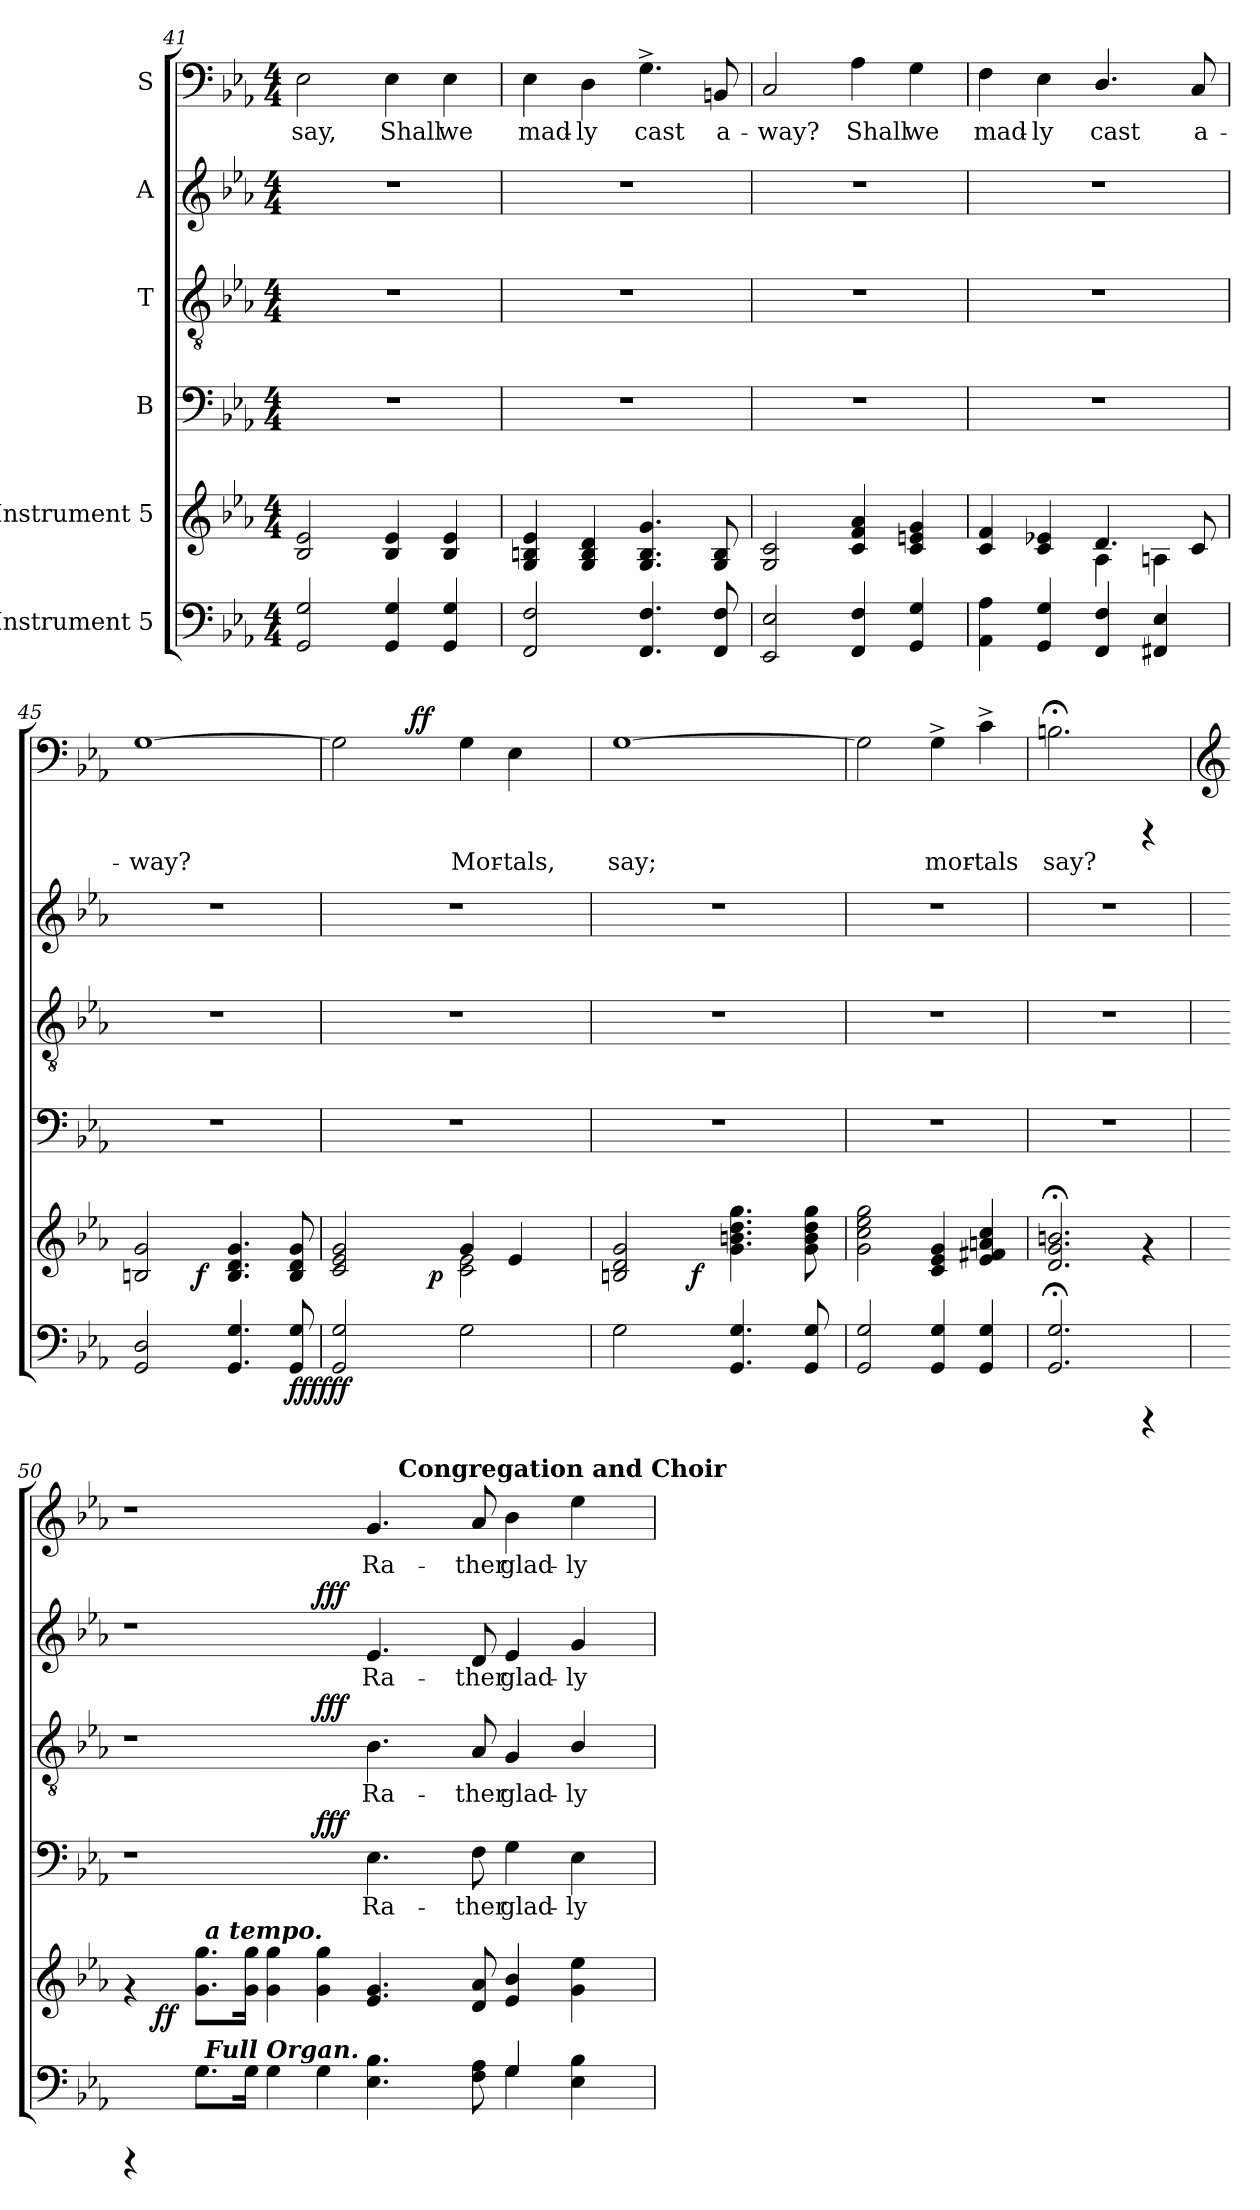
**kern	**dynam	**kern	**dynam	**kern	**text	**dynam	**kern	**text	**dynam	**kern	**text	**dynam	**kern	**text	**dynam
*part6	*part6	*part5	*part5	*part4	*part4	*part4	*part3	*part3	*part3	*part2	*part2	*part2	*part1	*part1	*part1
*staff6	*staff6	*staff5	*staff5	*staff4	*staff4	*staff4	*staff3	*staff3	*staff3	*staff2	*staff2	*staff2	*staff1	*staff1	*staff1
*I"Instrument 5	*	*I"Instrument 5	*	*I"B	*	*	*I"T	*	*	*I"A	*	*	*I"S	*	*
*clefF4	*	*clefG2	*	*clefF4	*	*	*clefGv2	*	*	*clefG2	*	*	*clefF4	*	*
*k[b-e-a-]	*	*k[b-e-a-]	*	*k[b-e-a-]	*	*	*k[b-e-a-]	*	*	*k[b-e-a-]	*	*	*k[b-e-a-]	*	*
*E-:	*	*E-:	*	*E-:	*	*	*E-:	*	*	*E-:	*	*	*E-:	*	*
*M4/4	*	*M4/4	*	*M4/4	*	*	*M4/4	*	*	*M4/4	*	*	*M4/4	*	*
=41	=41	=41	=41	=41	=41	=41	=41	=41	=41	=41	=41	=41	=41	=41	=41
!	!	!	!	!	!	!	!	!	!	!	!	!	!	!LO:LY:b	!
2GG/ 2G/	.	2e-/ 2B-/	.	1r	.	.	1r	.	.	1r	.	.	2E-\	say,	.
!	!	!	!	!	!	!	!	!	!	!	!	!	!	!LO:LY:b	!
4G/ 4GG/	.	4B-/ 4e-/	.	.	.	.	.	.	.	.	.	.	4E-\	Shall	.
!	!	!	!	!	!	!	!	!	!	!	!	!	!	!LO:LY:b	!
4G/ 4GG/	.	4B-/ 4e-/	.	.	.	.	.	.	.	.	.	.	4E-\	we	.
=42	=42	=42	=42	=42	=42	=42	=42	=42	=42	=42	=42	=42	=42	=42	=42
!	!	!	!	!	!	!	!	!	!	!	!	!	!	!LO:LY:b	!
2F/ 2FF/	.	4Bn/ 4G/ 4e-/	.	1r	.	.	1r	.	.	1r	.	.	4E-\	mad-	.
!	!	!	!	!	!	!	!	!	!	!	!	!	!	!LO:LY:b	!
.	.	4d/ 4B/ 4G/	.	.	.	.	.	.	.	.	.	.	4D\	-ly	.
!	!	!	!	!	!	!	!	!	!	!	!	!	!	!LO:LY:b	!
4.FF/ 4.F/	.	4.g/ 4.G/ 4.B/	.	.	.	.	.	.	.	.	.	.	4.G^>\	cast	.
!	!	!	!	!	!	!	!	!	!	!	!	!	!	!LO:LY:b	!
8F/ 8FF/	.	8B/ 8G/	.	.	.	.	.	.	.	.	.	.	8BBn/	a-	.
=43	=43	=43	=43	=43	=43	=43	=43	=43	=43	=43	=43	=43	=43	=43	=43
!	!	!	!	!	!	!	!	!	!	!	!	!	!	!LO:LY:b	!
2EE-/ 2E-/	.	2c/ 2G/	.	1r	.	.	1r	.	.	1r	.	.	2C/	-way?	.
!	!	!	!	!	!	!	!	!	!	!	!	!	!	!LO:LY:b	!
4F/ 4FF/	.	4a-/ 4c/ 4f/	.	.	.	.	.	.	.	.	.	.	4A-\	Shall	.
!	!	!	!	!	!	!	!	!	!	!	!	!	!	!LO:LY:b	!
4G/ 4GG/	.	4g/ 4en/ 4c/	.	.	.	.	.	.	.	.	.	.	4G\	we	.
=44	=44	=44	=44	=44	=44	=44	=44	=44	=44	=44	=44	=44	=44	=44	=44
*	*	*^	*	*	*	*	*	*	*	*	*	*	*	*	*
!	!	!	!	!	!	!	!	!	!	!	!	!	!	!	!LO:LY:b	!
4AA-\ 4A-\	.	4f/ 4c/	2ryy	.	1r	.	.	1r	.	.	1r	.	.	4F\	mad-	.
!	!	!	!	!	!	!	!	!	!	!	!	!	!	!	!LO:LY:b	!
4GG/ 4G/	.	4e-X/ 4c/	.	.	.	.	.	.	.	.	.	.	.	4E-\	-ly	.
!	!	!	!	!	!	!	!	!	!	!	!	!	!	!	!LO:LY:b	!
4F/ 4FF/	.	4.d/	4A-\	.	.	.	.	.	.	.	.	.	.	4.D/	cast	.
4E-/ 4FF#X/	.	.	4An\	.	.	.	.	.	.	.	.	.	.	.	.	.
!	!	!	!	!	!	!	!	!	!	!	!	!	!	!	!LO:LY:b	!
.	.	8c/	.	.	.	.	.	.	.	.	.	.	.	8C/	a-	.
!!LO:LB:g=z
=45	=45	=45	=45	=45	=45	=45	=45	=45	=45	=45	=45	=45	=45	=45	=45	=45
!	!	!	!	!	!	!	!	!	!	!	!	!	!	!	!LO:LY:b	!
2GG/ 2D/	.	2Bn/ 2g/	4.ryy	.	1r	.	.	1r	.	.	1r	.	.	[>1G	-way?	.
!	!	!	!	!LO:DY:b	!	!	!	!	!	!	!	!	!	!	!	!
.	.	.	2ryy	f	.	.	.	.	.	.	.	.	.	.	.	.
4.G/ 4.GG/	.	4.g/ 4.B/ 4.d/	.	.	.	.	.	.	.	.	.	.	.	.	.	.
!	!LO:DY:b	!	!	!	!	!	!	!	!	!	!	!	!	!	!	!
8G/ 8GG/	ffffff	8d/ 8B/ 8g/	8ryy	.	.	.	.	.	.	.	.	.	.	.	.	.
=46	=46	=46	=46	=46	=46	=46	=46	=46	=46	=46	=46	=46	=46	=46	=46	=46
!	!	!	!	!	!	!	!	!	!	!	!	!	!	!	!LO:LY:b	!
*	*	*	*^	*	*	*	*	*	*	*	*	*	*	*^	*	*
2GG/ 2G/	.	2g/ 2e-/ 2c/	2ryy	4.ryy	.	1r	.	.	1r	.	.	1r	.	.	2G\]	4ryy	.	.
.	.	.	.	.	.	.	.	.	.	.	.	.	.	.	.	16ryy	.	.
.	.	.	.	.	.	.	.	.	.	.	.	.	.	.	.	64ryy	.	.
!	!	!	!	!	!	!	!	!	!	!	!	!	!	!	!	!	!	!LO:DY:a
.	.	.	.	.	.	.	.	.	.	.	.	.	.	.	.	2ryy	.	ff
!	!	!	!	!	!LO:DY:b	!	!	!	!	!	!	!	!	!	!	!	!	!
.	.	.	.	2ryy	p	.	.	.	.	.	.	.	.	.	.	.	.	.
!	!	!	!	!	!	!	!	!	!	!	!	!	!	!	!	!	!LO:LY:b	!
2G\	.	4g/	2e-\ 2c\	.	.	.	.	.	.	.	.	.	.	.	4G\	.	Mor-	.
!	!	!	!	!	!	!	!	!	!	!	!	!	!	!	!	!	!LO:LY:b	!
.	.	4e-/	.	.	.	.	.	.	.	.	.	.	.	.	4E-\	.	-tals,	.
.	.	.	.	.	.	.	.	.	.	.	.	.	.	.	.	8ryy	.	.
.	.	.	.	8ryy	.	.	.	.	.	.	.	.	.	.	.	.	.	.
.	.	.	.	.	.	.	.	.	.	.	.	.	.	.	.	32.ryy	.	.
=47	=47	=47	=47	=47	=47	=47	=47	=47	=47	=47	=47	=47	=47	=47	=47	=47	=47	=47
!	!	!	!	!	!	!	!	!	!	!	!	!	!	!	!	!	!LO:LY:b	!
*	*	*	*v	*v	*	*	*	*	*	*	*	*	*	*	*v	*v	*	*
2G\	.	2g/ 2Bn/ 2d/	4ryy	.	1r	.	.	1r	.	.	1r	.	.	[>1G	say;	.
.	.	.	16ryy	.	.	.	.	.	.	.	.	.	.	.	.	.
.	.	.	64ryy	.	.	.	.	.	.	.	.	.	.	.	.	.
!	!	!	!	!LO:DY:b	!	!	!	!	!	!	!	!	!	!	!	!
.	.	.	2ryy	f	.	.	.	.	.	.	.	.	.	.	.	.
4.G/ 4.GG/	.	4.dd\ 4.bn\ 4.g\ 4.gg\	.	.	.	.	.	.	.	.	.	.	.	.	.	.
.	.	.	8ryy	.	.	.	.	.	.	.	.	.	.	.	.	.
8G/ 8GG/	.	8gg\ 8b\ 8g\ 8dd\	.	.	.	.	.	.	.	.	.	.	.	.	.	.
.	.	.	32.ryy	.	.	.	.	.	.	.	.	.	.	.	.	.
=48	=48	=48	=48	=48	=48	=48	=48	=48	=48	=48	=48	=48	=48	=48	=48	=48
!	!	!	!	!	!	!	!	!	!	!	!	!	!	!	!LO:LY:b	!
*	*	*v	*v	*	*	*	*	*	*	*	*	*	*	*	*	*
2G/ 2GG/	.	2gg\ 2ee-\ 2cc\ 2g\	.	1r	.	.	1r	.	.	1r	.	.	2G\]	.	.
!	!	!	!	!	!	!	!	!	!	!	!	!	!	!LO:LY:b	!
4GG/ 4G/	.	4g/ 4c/ 4e-/	.	.	.	.	.	.	.	.	.	.	4G^>\	mor-	.
!	!	!	!	!	!	!	!	!	!	!	!	!	!	!LO:LY:b	!
4G/ 4GG/	.	4cc/ 4an/ 4e-/ 4f#X/	.	.	.	.	.	.	.	.	.	.	4c^>\	-tals	.
=49	=49	=49	=49	=49	=49	=49	=49	=49	=49	=49	=49	=49	=49	=49	=49
!	!	!	!	!	!	!	!	!	!	!	!	!	!	!LO:LY:b	!
2.GG/; 2.G/;	.	2.bn/;< 2.d/;< 2.g/;<	.	1r	.	.	1r	.	.	1r	.	.	2.Bn;<\	say?	.
4rCCC	.	4rf	.	.	.	.	.	.	.	.	.	.	4rCCC	.	.
!!LO:PB:g=z
=50	=50	=50	=50	=50	=50	=50	=50	=50	=50	=50	=50	=50	=50	=50	=50
*	*	*	*	*	*	*	*	*	*	*	*	*	*clefG2	*	*
*^	*	*^	*	*^	*	*	*^	*	*	*^	*	*	*^	*	*
*	*^	*	*	*^	*	*	*	*	*	*	*	*	*	*	*	*	*	*	*	*	*
4rCCC	1.ryy	4ryy	.	4rf	16ryy	4ryy	.	1r	2.ryy	.	.	1r	2.ryy	.	.	1r	2.ryy	.	.	1r	1ryy	.	.
.	.	.	.	.	64ryy	.	.	.	.	.	.	.	.	.	.	.	.	.	.	.	.	.	.
!	!	!	!	!	!	!	!LO:DY:b	!	!	!	!	!	!	!	!	!	!	!	!	!	!	!	!
.	.	.	.	.	1ryy	.	ff	.	.	.	.	.	.	.	.	.	.	.	.	.	.	.	.
8.G\L	.	64ryy	.	8.gg\ 8.g\L	.	64ryy	.	.	.	.	.	.	.	.	.	.	.	.	.	.	.	.	.
!	!	!	!	!	!	!LO:TX:a:Bi:t=a tempo.	!	!	!	!	!	!	!	!	!	!	!	!	!	!	!	!	!
!	!	!LO:TX:a:Bi:t=Full Organ.	!	!	!	!	!	!	!	!	!	!	!	!	!	!	!	!	!	!	!	!	!
.	.	1ryy	.	.	.	1ryy	.	.	.	.	.	.	.	.	.	.	.	.	.	.	.	.	.
16G\J	.	.	.	16g\ 16gg\J	.	.	.	.	.	.	.	.	.	.	.	.	.	.	.	.	.	.	.
4G\	.	.	.	4gg\ 4g\	.	.	.	.	.	.	.	.	.	.	.	.	.	.	.	.	.	.	.
!	!	!	!	!	!	!	!	!	!	!	!LO:DY:a	!	!	!	!LO:DY:a	!	!	!	!LO:DY:a	!	!	!	!
4G\	.	.	.	4g\ 4gg\	.	.	.	.	1ryy	.	fff	.	1ryy	.	fff	.	1ryy	.	fff	.	.	.	.
!	!	!	!	!	!	!	!	!	!	!LO:LY:b	!	!	!	!LO:LY:b	!	!	!	!LO:LY:b	!	!	!	!LO:LY:b	!
4.B-\ 4.E-\	.	.	.	4.g/ 4.e-/	.	.	.	4.E-\	.	Ra-	.	4.B-\	.	Ra-	.	4.e-/	.	Ra-	.	4.g/	16ryy	Ra-	.
.	.	.	.	.	.	.	.	.	.	.	.	.	.	.	.	.	.	.	.	.	64ryy	.	.
!	!	!	!	!	!	!	!	!	!	!	!	!	!	!	!	!	!	!	!	!	!LO:TX:a:B:t=Congregation and Choir	!	!
.	.	.	.	.	2ryy	.	.	.	.	.	.	.	.	.	.	.	.	.	.	.	2ryy	.	.
.	.	2ryy	.	.	.	2ryy	.	.	.	.	.	.	.	.	.	.	.	.	.	.	.	.	.
!	!	!	!	!	!	!	!	!	!	!LO:LY:b	!	!	!	!LO:LY:b	!	!	!	!LO:LY:b	!	!	!	!LO:LY:b	!
8F\ 8A-\	.	.	.	8a-/ 8d/	.	.	.	8F\	.	-ther	.	8A-/	.	-ther	.	8d/	.	-ther	.	8a-/	.	-ther	.
!	!	!	!	!	!	!	!	!	!	!LO:LY:b	!	!	!	!LO:LY:b	!	!	!	!LO:LY:b	!	!	!	!LO:LY:b	!
4G/	4G\	.	.	4b-/ 4e-/	.	.	.	4G\	.	glad-	.	4G/	.	glad-	.	4e-/	.	glad-	.	4b-\	.	glad-	.
.	.	.	.	.	4ryy	.	.	.	.	.	.	.	.	.	.	.	.	.	.	.	4ryy	.	.
!	!	!	!	!	!	!	!	!	!	!LO:LY:b	!	!	!	!LO:LY:b	!	!	!	!LO:LY:b	!	!	!	!LO:LY:b	!
4B-\ 4E-\	4ryy	.	.	4ee-\ 4g\	.	.	.	4E-\	4ryy	-ly	.	4B-/	4ryy	-ly	.	4g/	4ryy	-ly	.	4ee-\	.	-ly	.
.	.	8...ryy	.	.	.	8...ryy	.	.	.	.	.	.	.	.	.	.	.	.	.	.	.	.	.
.	.	.	.	.	8ryy	.	.	.	.	.	.	.	.	.	.	.	.	.	.	.	8ryy	.	.
.	.	.	.	.	32.ryy	.	.	.	.	.	.	.	.	.	.	.	.	.	.	.	32.ryy	.	.
*v	*v	*v	*	*	*	*	*	*v	*v	*	*	*v	*v	*	*	*v	*v	*	*	*v	*v	*	*
*	*	*v	*v	*v	*	*	*	*	*	*	*	*	*	*	*	*	*
=	=	=	=	=	=	=	=	=	=	=	=	=	=	=	=
*-	*-	*-	*-	*-	*-	*-	*-	*-	*-	*-	*-	*-	*-	*-	*-
